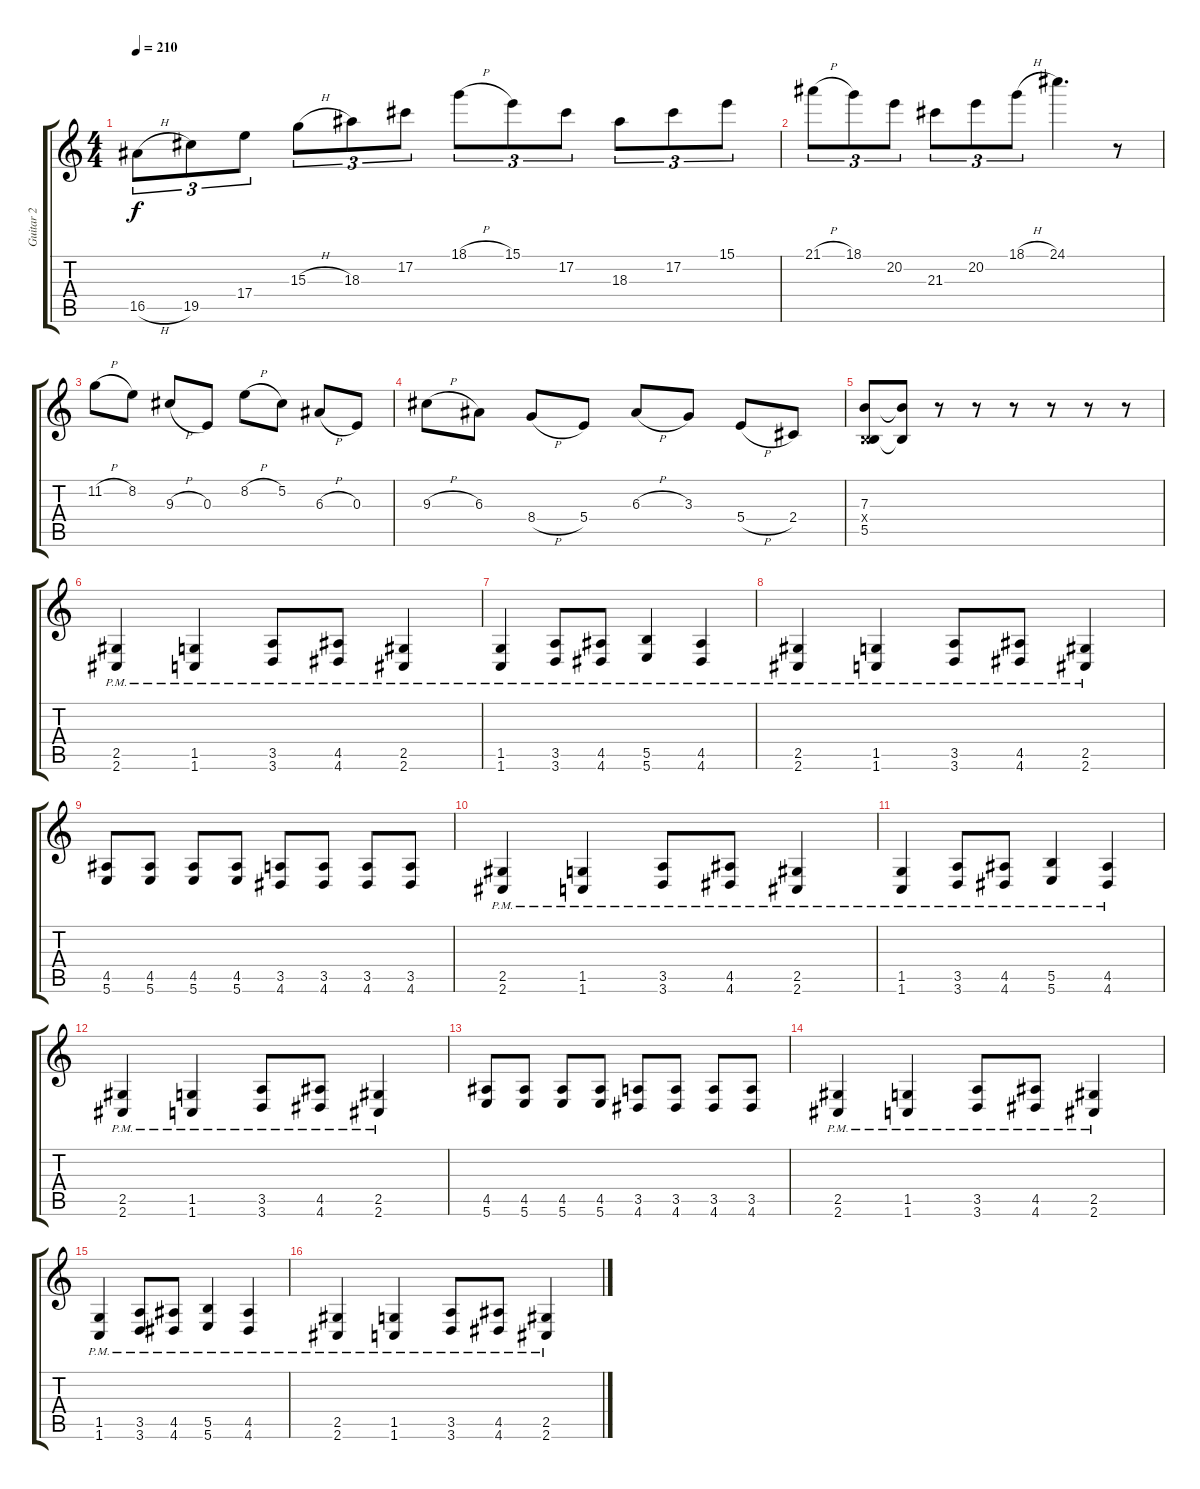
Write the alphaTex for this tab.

\track ("Guitar 2" "Guitar 2") {instrument distortionguitar}
\staff {score tabs}
\tuning (Db4 Ab3 E3 B2 Gb2 B1) {hide}
\ts (4 4)
\tempo 210
\clef g2
\ks c
16.5{h}.8{tu (3 2) dy f} 19.5.8{tu (3 2)} 17.4.8{tu (3 2)} 15.3{h}.8{tu (3 2)} 18.3.8{tu (3 2)} 17.2.8{tu (3 2)} 18.1{h}.8{tu (3 2)} 15.1.8{tu (3 2)} 17.2.8{tu (3 2)} 18.3.8{tu (3 2)} 17.2.8{tu (3 2)} 15.1.8{tu (3 2)} |
21.1{h}.8{tu (3 2)} 18.1.8{tu (3 2)} 20.2.8{tu (3 2)} 21.3.8{tu (3 2)} 20.2.8{tu (3 2)} 18.1{h}.8{tu (3 2)} 24.1.4{d} r.8 |
11.2{h}.8 8.2.8 9.3{h}.8 0.3.8 8.2{h}.8 5.2.8 6.3{h}.8 0.3.8 |
9.3{h}.8 6.3.8 8.4{h}.8 5.4.8 6.3{h}.8 3.3.8 5.4{h}.8 2.4.8 |
(7.3 0.4{x} 5.5).8 (7.3{t} 5.5{t}).8 r.8 r.8 r.8 r.8 r.8 r.8 |
(2.5{pm} 2.6{pm}).4 (1.5{pm} 1.6{pm}).4 (3.5{pm} 3.6{pm}).8 (4.5{pm} 4.6{pm}).8 (2.5{pm} 2.6{pm}).4 |
(1.5{pm} 1.6{pm}).4 (3.5{pm} 3.6{pm}).8 (4.5{pm} 4.6{pm}).8 (5.5{pm} 5.6{pm}).4 (4.5{pm} 4.6{pm}).4 |
(2.5{pm} 2.6{pm}).4 (1.5{pm} 1.6{pm}).4 (3.5{pm} 3.6{pm}).8 (4.5{pm} 4.6{pm}).8 (2.5{pm} 2.6{pm}).4 |
(4.5 5.6).8 (4.5 5.6).8 (4.5 5.6).8 (4.5 5.6).8 (3.5 4.6).8 (3.5 4.6).8 (3.5 4.6).8 (3.5 4.6).8 |
(2.5{pm} 2.6{pm}).4 (1.5{pm} 1.6{pm}).4 (3.5{pm} 3.6{pm}).8 (4.5{pm} 4.6{pm}).8 (2.5{pm} 2.6{pm}).4 |
(1.5{pm} 1.6{pm}).4 (3.5{pm} 3.6{pm}).8 (4.5{pm} 4.6{pm}).8 (5.5{pm} 5.6{pm}).4 (4.5{pm} 4.6{pm}).4 |
(2.5{pm} 2.6{pm}).4 (1.5{pm} 1.6{pm}).4 (3.5{pm} 3.6{pm}).8 (4.5{pm} 4.6{pm}).8 (2.5{pm} 2.6{pm}).4 |
(4.5 5.6).8 (4.5 5.6).8 (4.5 5.6).8 (4.5 5.6).8 (3.5 4.6).8 (3.5 4.6).8 (3.5 4.6).8 (3.5 4.6).8 |
(2.5{pm} 2.6{pm}).4 (1.5{pm} 1.6{pm}).4 (3.5{pm} 3.6{pm}).8 (4.5{pm} 4.6{pm}).8 (2.5{pm} 2.6{pm}).4 |
(1.5{pm} 1.6{pm}).4 (3.5{pm} 3.6{pm}).8 (4.5{pm} 4.6{pm}).8 (5.5{pm} 5.6{pm}).4 (4.5{pm} 4.6{pm}).4 |
(2.5{pm} 2.6{pm}).4 (1.5{pm} 1.6{pm}).4 (3.5{pm} 3.6{pm}).8 (4.5{pm} 4.6{pm}).8 (2.5{pm} 2.6{pm}).4
